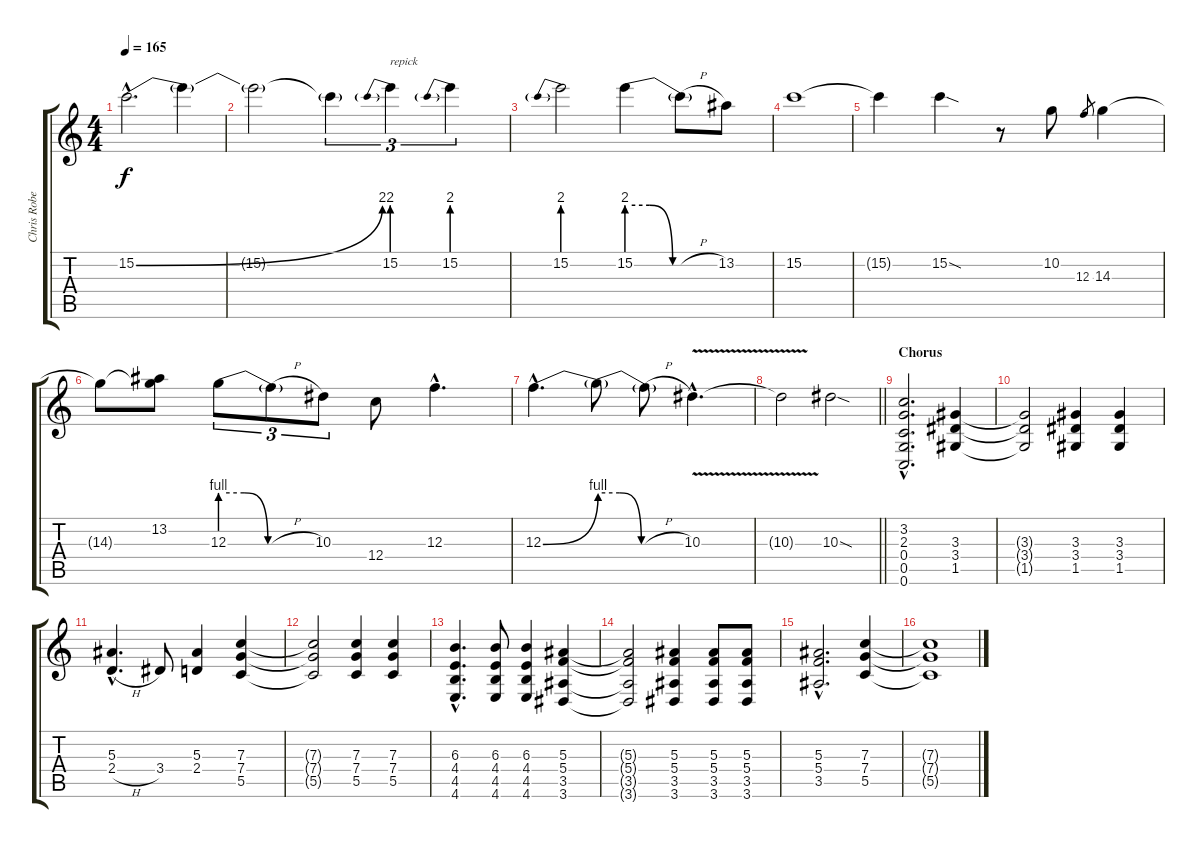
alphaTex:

\track ("Chris Robertson" "Chris Robe") {instrument distortionguitar}
\staff {score tabs}
\tuning (D4 A3 F3 C3 G2 C2) {hide}
\ts (4 4)
\tempo 165
\clef g2
\ks c
15.2{be (bend 0 0 60 8) hac}.2{d dy f} 15.2{t}.4 |
15.2{t}.2 15.2{t}.4{tu (3 2)} 15.2{be (prebend 0 8 60 8)}.4{tu (3 2) txt "repick"} 15.2{be (prebend 0 8 60 8)}.4{tu (3 2)} |
15.2{be (prebend 0 8 60 8)}.2 15.2{be (custom 0 8 15 8 30 0 60 0)}.4 15.2{h t}.8 13.2.8 |
15.2.1 |
15.2{t}.4 15.2{sod}.4 r.8 10.2.8 12.3.8{gr} 14.3.4 |
14.3{t}.8 (13.2 14.3{t}).8 12.3{be (custom 0 4 15 4 30 0 60 0)}.8{tu (3 2)} 12.3{h t}.8{tu (3 2)} 10.3.8{tu (3 2)} 12.4.8 12.3{hac}.4{d} |
12.3{be (bend 0 0 60 4) hac}.4{d} 12.3{be (custom 0 4 15 4 30 0 60 0) t}.8 12.3{h t}.8 10.3{v hac}.4{d} |
\barLineRight lightlight
10.3{t}.2 10.3{sod}.2 |
\section ("" "Chorus")
(3.2{hac} 2.3{hac} 0.4{hac} 0.5{hac} 0.6{hac}).2{d} (3.3 3.4 1.5).4 |
(3.3{t} 3.4{t} 1.5{t}).2 (3.3 3.4 1.5).4 (3.3 3.4 1.5).4 |
(5.3{hac} 2.4{h hac}).4{d} 3.4.8 (5.3 2.4).4 (7.3 7.4 5.5).4 |
(7.3{t} 7.4{t} 5.5{t}).2 (7.3 7.4 5.5).4 (7.3 7.4 5.5).4 |
(6.3{hac} 4.4{hac} 4.5{hac} 4.6{hac}).4{d} (6.3 4.4 4.5 4.6).8 (6.3 4.4 4.5 4.6).4 (5.3 5.4 3.5 3.6).4 |
(5.3{t} 5.4{t} 3.5{t} 3.6{t}).2 (5.3 5.4 3.5 3.6).4 (5.3 5.4 3.5 3.6).8 (5.3 5.4 3.5 3.6).8 |
(5.3{hac} 5.4{hac} 3.5{hac}).2{d} (7.3 7.4 5.5).4 |
(7.3{t} 7.4{t} 5.5{t}).1
